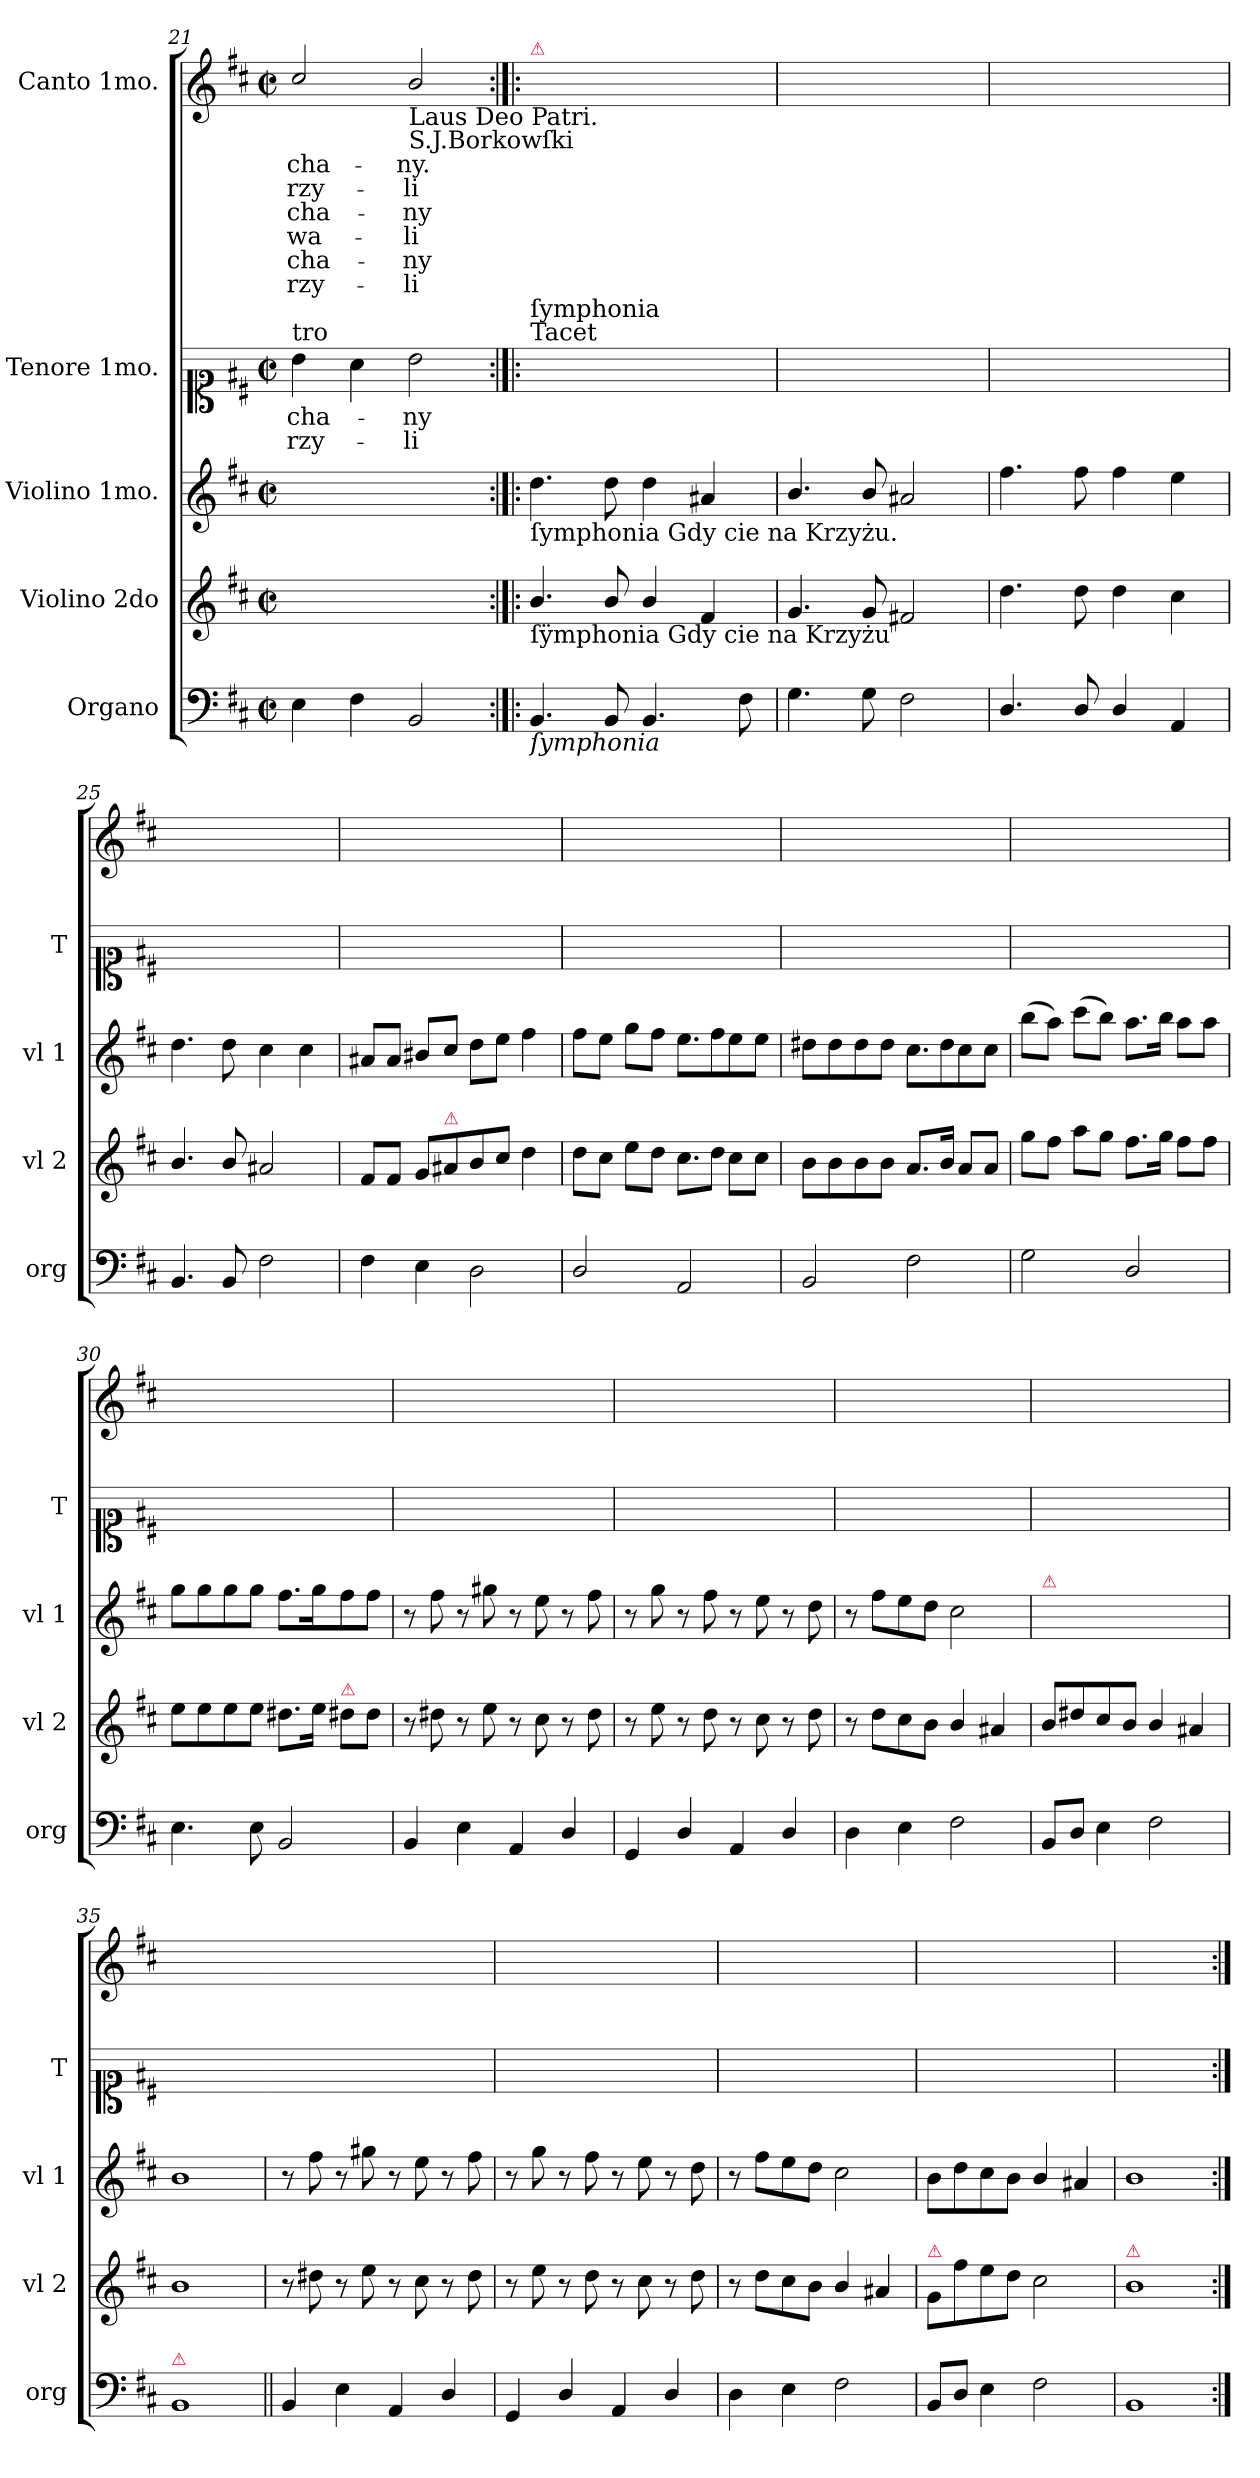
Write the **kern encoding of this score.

**kern	**kern	**kern	**kern	**text	**text	**kern	**text	**text	**text	**text	**text	**text
*part5	*part4	*part3	*part2	*part2	*part2	*part1	*part1	*part1	*part1	*part1	*part1	*part1
*staff5	*staff4	*staff3	*staff2	*staff2	*staff2	*staff1	*staff1	*staff1	*staff1	*staff1	*staff1	*staff1
*I"Organo	*I"Violino 2do	*I"Violino 1mo.	*I"Tenore 1mo.	*	*	*I"Canto 1mo.	*	*	*	*	*	*
*I'org	*I'vl 2	*I'vl 1	*I'T	*	*	*	*	*	*	*	*	*
*clefF4	*clefG2	*clefG2	*clefC1	*	*	*clefG2	*	*	*	*	*	*
*k[f#c#]	*k[f#c#]	*k[f#c#]	*k[f#c#]	*	*	*k[f#c#]	*	*	*	*	*	*
*b:	*b:	*b:	*b:	*	*	*b:	*	*	*	*	*	*
*M2/2	*M2/2	*M2/2	*M2/2	*	*	*M2/2	*	*	*	*	*	*
*met(c|)	*met(c|)	*met(c|)	*met(c|)	*	*	*met(c|)	*	*	*	*	*	*
=21	=21	=21	=21	=21	=21	=21	=21	=21	=21	=21	=21	=21
!	!	!	!LO:TX:a:t=tro	!	!	!	!	!	!	!	!	!
4E\	1ryy	1ryy	4b\	-cha-	-rzy-	2cc#/	-cha-	-rzy-	-cha-	-wa-	-cha-	-rzy-
4F#\	.	.	4a\	.	.	.	.	.	.	.	.	.
!	!	!	!	!	!	!LO:TX:b:t=Laus Deo Patri.\nS.J.Borkowſki	!	!	!	!	!	!
2BB/	.	.	2b\	-ny	-li	2b/	-ny.	-li	-ny	-li	-ny	-li
=22:|!|:	=22:|!|:	=22:|!|:	=22:|!|:	=22:|!|:	=22:|!|:	=22:|!|:	=22:|!|:	=22:|!|:	=22:|!|:	=22:|!|:	=22:|!|:	=22:|!|:
!	!	!	!	!	!	!LO:TX:a:color=crimson:t=⚠	!	!	!	!	!	!
!	!	!	!LO:TX:a:t=ſymphonia\nTacet	!	!	!	!	!	!	!	!	!
!	!	!LO:TX:b:t=ſymphonia Gdy cie na Krzyżu.	!	!	!	!	!	!	!	!	!	!
!	!LO:TX:b:t=ſÿmphonia Gdy cie na Krzyżu	!	!	!	!	!	!	!	!	!	!	!
!LO:TX:b:i:t=ſymphonia	!	!	!	!	!	!	!	!	!	!	!	!
4.BB/	4.b/	4.dd\	1ryy	.	.	1ryy	.	.	.	.	.	.
8BB/	8b/	8dd\	.	.	.	.	.	.	.	.	.	.
4.BB/	4b/	4dd\	.	.	.	.	.	.	.	.	.	.
.	4f#/	4a#X/	.	.	.	.	.	.	.	.	.	.
8F#\	.	.	.	.	.	.	.	.	.	.	.	.
=23	=23	=23	=23	=23	=23	=23	=23	=23	=23	=23	=23	=23
4.G\	4.g/	4.b/	1ryy	.	.	1ryy	.	.	.	.	.	.
8G\	8g/	8b/	.	.	.	.	.	.	.	.	.	.
2F#\	2f#X/	2a#X/	.	.	.	.	.	.	.	.	.	.
=24	=24	=24	=24	=24	=24	=24	=24	=24	=24	=24	=24	=24
4.D/	4.dd\	4.ff#\	1ryy	.	.	1ryy	.	.	.	.	.	.
8D/	8dd\	8ff#\	.	.	.	.	.	.	.	.	.	.
4D/	4dd\	4ff#\	.	.	.	.	.	.	.	.	.	.
4AA/	4cc#\	4ee\	.	.	.	.	.	.	.	.	.	.
=25	=25	=25	=25	=25	=25	=25	=25	=25	=25	=25	=25	=25
4.BB/	4.b/	4.dd\	1ryy	.	.	1ryy	.	.	.	.	.	.
8BB/	8b/	8dd\	.	.	.	.	.	.	.	.	.	.
2F#\	2a#X/	4cc#\	.	.	.	.	.	.	.	.	.	.
.	.	4cc#\	.	.	.	.	.	.	.	.	.	.
=26	=26	=26	=26	=26	=26	=26	=26	=26	=26	=26	=26	=26
4F#\	8f#/L	8a#X/L	1ryy	.	.	1ryy	.	.	.	.	.	.
.	8f#/J	8a#/J	.	.	.	.	.	.	.	.	.	.
4E\	8g/L	8b#X/L	.	.	.	.	.	.	.	.	.	.
!	!LO:TX:a:color=crimson:t=⚠	!	!	!	!	!	!	!	!	!	!	!
.	8a#X/	8cc#/J	.	.	.	.	.	.	.	.	.	.
2D\	8b/	8dd\L	.	.	.	.	.	.	.	.	.	.
.	8cc#/J	8ee\J	.	.	.	.	.	.	.	.	.	.
.	4dd\	4ff#\	.	.	.	.	.	.	.	.	.	.
=27	=27	=27	=27	=27	=27	=27	=27	=27	=27	=27	=27	=27
2D/	8dd\L	8ff#\L	1ryy	.	.	1ryy	.	.	.	.	.	.
.	8cc#\J	8ee\J	.	.	.	.	.	.	.	.	.	.
.	8ee\L	8gg\L	.	.	.	.	.	.	.	.	.	.
.	8dd\J	8ff#\J	.	.	.	.	.	.	.	.	.	.
2AA/	8.cc#\L	8.ee\L	.	.	.	.	.	.	.	.	.	.
!	!LO:N:vis=8	!LO:N:vis=8	!	!	!	!	!	!	!	!	!	!
.	16dd\J	16ff#\	.	.	.	.	.	.	.	.	.	.
.	8cc#\L	8ee\	.	.	.	.	.	.	.	.	.	.
.	8cc#\J	8ee\J	.	.	.	.	.	.	.	.	.	.
=28	=28	=28	=28	=28	=28	=28	=28	=28	=28	=28	=28	=28
2BB/	8b\L	8dd#X\L	1ryy	.	.	1ryy	.	.	.	.	.	.
.	8b\	8dd#\	.	.	.	.	.	.	.	.	.	.
.	8b\	8dd#\	.	.	.	.	.	.	.	.	.	.
.	8b\J	8dd#\J	.	.	.	.	.	.	.	.	.	.
2F#\	8.a/L	8.cc#\L	.	.	.	.	.	.	.	.	.	.
!	!	!LO:N:vis=8	!	!	!	!	!	!	!	!	!	!
.	16b/Jk	16dd#\	.	.	.	.	.	.	.	.	.	.
.	8a/L	8cc#\	.	.	.	.	.	.	.	.	.	.
.	8a/J	8cc#\J	.	.	.	.	.	.	.	.	.	.
=29	=29	=29	=29	=29	=29	=29	=29	=29	=29	=29	=29	=29
2G\	8gg\L	(8bb\L	1ryy	.	.	1ryy	.	.	.	.	.	.
.	8ff#\J	8aa\J)	.	.	.	.	.	.	.	.	.	.
.	8aa\L	(8ccc#\L	.	.	.	.	.	.	.	.	.	.
.	8gg\J	8bb\J)	.	.	.	.	.	.	.	.	.	.
2D/	8.ff#\L	8.aa\L	.	.	.	.	.	.	.	.	.	.
.	16gg\Jk	16bb\Jk	.	.	.	.	.	.	.	.	.	.
.	8ff#\L	8aa\L	.	.	.	.	.	.	.	.	.	.
.	8ff#\J	8aa\J	.	.	.	.	.	.	.	.	.	.
=30	=30	=30	=30	=30	=30	=30	=30	=30	=30	=30	=30	=30
4.E\	8ee\L	8gg\L	1ryy	.	.	1ryy	.	.	.	.	.	.
.	8ee\	8gg\	.	.	.	.	.	.	.	.	.	.
.	8ee\	8gg\	.	.	.	.	.	.	.	.	.	.
8E\	8ee\J	8gg\J	.	.	.	.	.	.	.	.	.	.
2BB/	8.dd#X\L	8.ff#\L	.	.	.	.	.	.	.	.	.	.
.	16ee\Jk	16gg\K	.	.	.	.	.	.	.	.	.	.
!	!LO:TX:a:color=crimson:t=⚠	!	!	!	!	!	!	!	!	!	!	!
.	8dd#X\L	8ff#\	.	.	.	.	.	.	.	.	.	.
.	8dd#\J	8ff#\J	.	.	.	.	.	.	.	.	.	.
=31	=31	=31	=31	=31	=31	=31	=31	=31	=31	=31	=31	=31
4BB/	8r	8r	1ryy	.	.	1ryy	.	.	.	.	.	.
.	8dd#X\	8ff#\	.	.	.	.	.	.	.	.	.	.
4E\	8r	8r	.	.	.	.	.	.	.	.	.	.
.	8ee\	8gg#X\	.	.	.	.	.	.	.	.	.	.
4AA/	8r	8r	.	.	.	.	.	.	.	.	.	.
.	8cc#\	8ee\	.	.	.	.	.	.	.	.	.	.
4D/	8r	8r	.	.	.	.	.	.	.	.	.	.
.	8dd#\	8ff#\	.	.	.	.	.	.	.	.	.	.
=32	=32	=32	=32	=32	=32	=32	=32	=32	=32	=32	=32	=32
4GG/	8r	8r	1ryy	.	.	1ryy	.	.	.	.	.	.
.	8ee\	8gg\	.	.	.	.	.	.	.	.	.	.
4D/	8r	8r	.	.	.	.	.	.	.	.	.	.
.	8dd\	8ff#\	.	.	.	.	.	.	.	.	.	.
4AA/	8r	8r	.	.	.	.	.	.	.	.	.	.
.	8cc#\	8ee\	.	.	.	.	.	.	.	.	.	.
4D/	8r	8r	.	.	.	.	.	.	.	.	.	.
.	8dd\	8dd\	.	.	.	.	.	.	.	.	.	.
=33	=33	=33	=33	=33	=33	=33	=33	=33	=33	=33	=33	=33
4D\	8r	8r	1ryy	.	.	1ryy	.	.	.	.	.	.
.	8dd\L	8ff#\L	.	.	.	.	.	.	.	.	.	.
4E\	8cc#\	8ee\	.	.	.	.	.	.	.	.	.	.
.	8b\J	8dd\J	.	.	.	.	.	.	.	.	.	.
2F#\	4b/	2cc#\	.	.	.	.	.	.	.	.	.	.
.	4a#X/	.	.	.	.	.	.	.	.	.	.	.
=34	=34	=34	=34	=34	=34	=34	=34	=34	=34	=34	=34	=34
!	!	!LO:TX:a:color=crimson:t=⚠	!	!	!	!	!	!	!	!	!	!
8BB/L	8b/L	1ryy	1ryy	.	.	1ryy	.	.	.	.	.	.
8D/J	8dd#X/	.	.	.	.	.	.	.	.	.	.	.
4E\	8cc#/	.	.	.	.	.	.	.	.	.	.	.
.	8b/J	.	.	.	.	.	.	.	.	.	.	.
2F#\	4b/	.	.	.	.	.	.	.	.	.	.	.
.	4a#X/	.	.	.	.	.	.	.	.	.	.	.
=35	=35	=35	=35	=35	=35	=35	=35	=35	=35	=35	=35	=35
!LO:TX:a:color=crimson:t=⚠	!	!	!	!	!	!	!	!	!	!	!	!
1BB/	1b\	1b\	1ryy	.	.	1ryy	.	.	.	.	.	.
=36||	=36	=36	=36	=36	=36	=36	=36	=36	=36	=36	=36	=36
4BB/	8r	8r	1ryy	.	.	1ryy	.	.	.	.	.	.
.	8dd#X\	8ff#\	.	.	.	.	.	.	.	.	.	.
4E\	8r	8r	.	.	.	.	.	.	.	.	.	.
.	8ee\	8gg#X\	.	.	.	.	.	.	.	.	.	.
4AA/	8r	8r	.	.	.	.	.	.	.	.	.	.
.	8cc#\	8ee\	.	.	.	.	.	.	.	.	.	.
4D/	8r	8r	.	.	.	.	.	.	.	.	.	.
.	8dd#\	8ff#\	.	.	.	.	.	.	.	.	.	.
=37	=37	=37	=37	=37	=37	=37	=37	=37	=37	=37	=37	=37
4GG/	8r	8r	1ryy	.	.	1ryy	.	.	.	.	.	.
.	8ee\	8gg\	.	.	.	.	.	.	.	.	.	.
4D/	8r	8r	.	.	.	.	.	.	.	.	.	.
.	8dd\	8ff#\	.	.	.	.	.	.	.	.	.	.
4AA/	8r	8r	.	.	.	.	.	.	.	.	.	.
.	8cc#\	8ee\	.	.	.	.	.	.	.	.	.	.
4D/	8r	8r	.	.	.	.	.	.	.	.	.	.
.	8dd\	8dd\	.	.	.	.	.	.	.	.	.	.
=38	=38	=38	=38	=38	=38	=38	=38	=38	=38	=38	=38	=38
4D\	8r	8r	1ryy	.	.	1ryy	.	.	.	.	.	.
.	8dd\L	8ff#\L	.	.	.	.	.	.	.	.	.	.
4E\	8cc#\	8ee\	.	.	.	.	.	.	.	.	.	.
.	8b\J	8dd\J	.	.	.	.	.	.	.	.	.	.
2F#\	4b/	2cc#\	.	.	.	.	.	.	.	.	.	.
.	4a#X/	.	.	.	.	.	.	.	.	.	.	.
=39	=39	=39	=39	=39	=39	=39	=39	=39	=39	=39	=39	=39
!	!LO:TX:a:color=crimson:t=⚠	!	!	!	!	!	!	!	!	!	!	!
8BB/L	8g/L	8b\L	1ryy	.	.	1ryy	.	.	.	.	.	.
8D/J	8ff#\	8dd\	.	.	.	.	.	.	.	.	.	.
4E\	8ee\	8cc#\	.	.	.	.	.	.	.	.	.	.
.	8dd\J	8b\J	.	.	.	.	.	.	.	.	.	.
2F#\	2cc#\	4b/	.	.	.	.	.	.	.	.	.	.
.	.	4a#X/	.	.	.	.	.	.	.	.	.	.
=40	=40	=40	=40	=40	=40	=40	=40	=40	=40	=40	=40	=40
!	!LO:TX:a:color=crimson:t=⚠	!	!	!	!	!	!	!	!	!	!	!
1BB/	1b\	1b\	1ryy	.	.	1ryy	.	.	.	.	.	.
=:|!	=:|!	=:|!	=:|!	=:|!	=:|!	=:|!	=:|!	=:|!	=:|!	=:|!	=:|!	=:|!
*-	*-	*-	*-	*-	*-	*-	*-	*-	*-	*-	*-	*-
